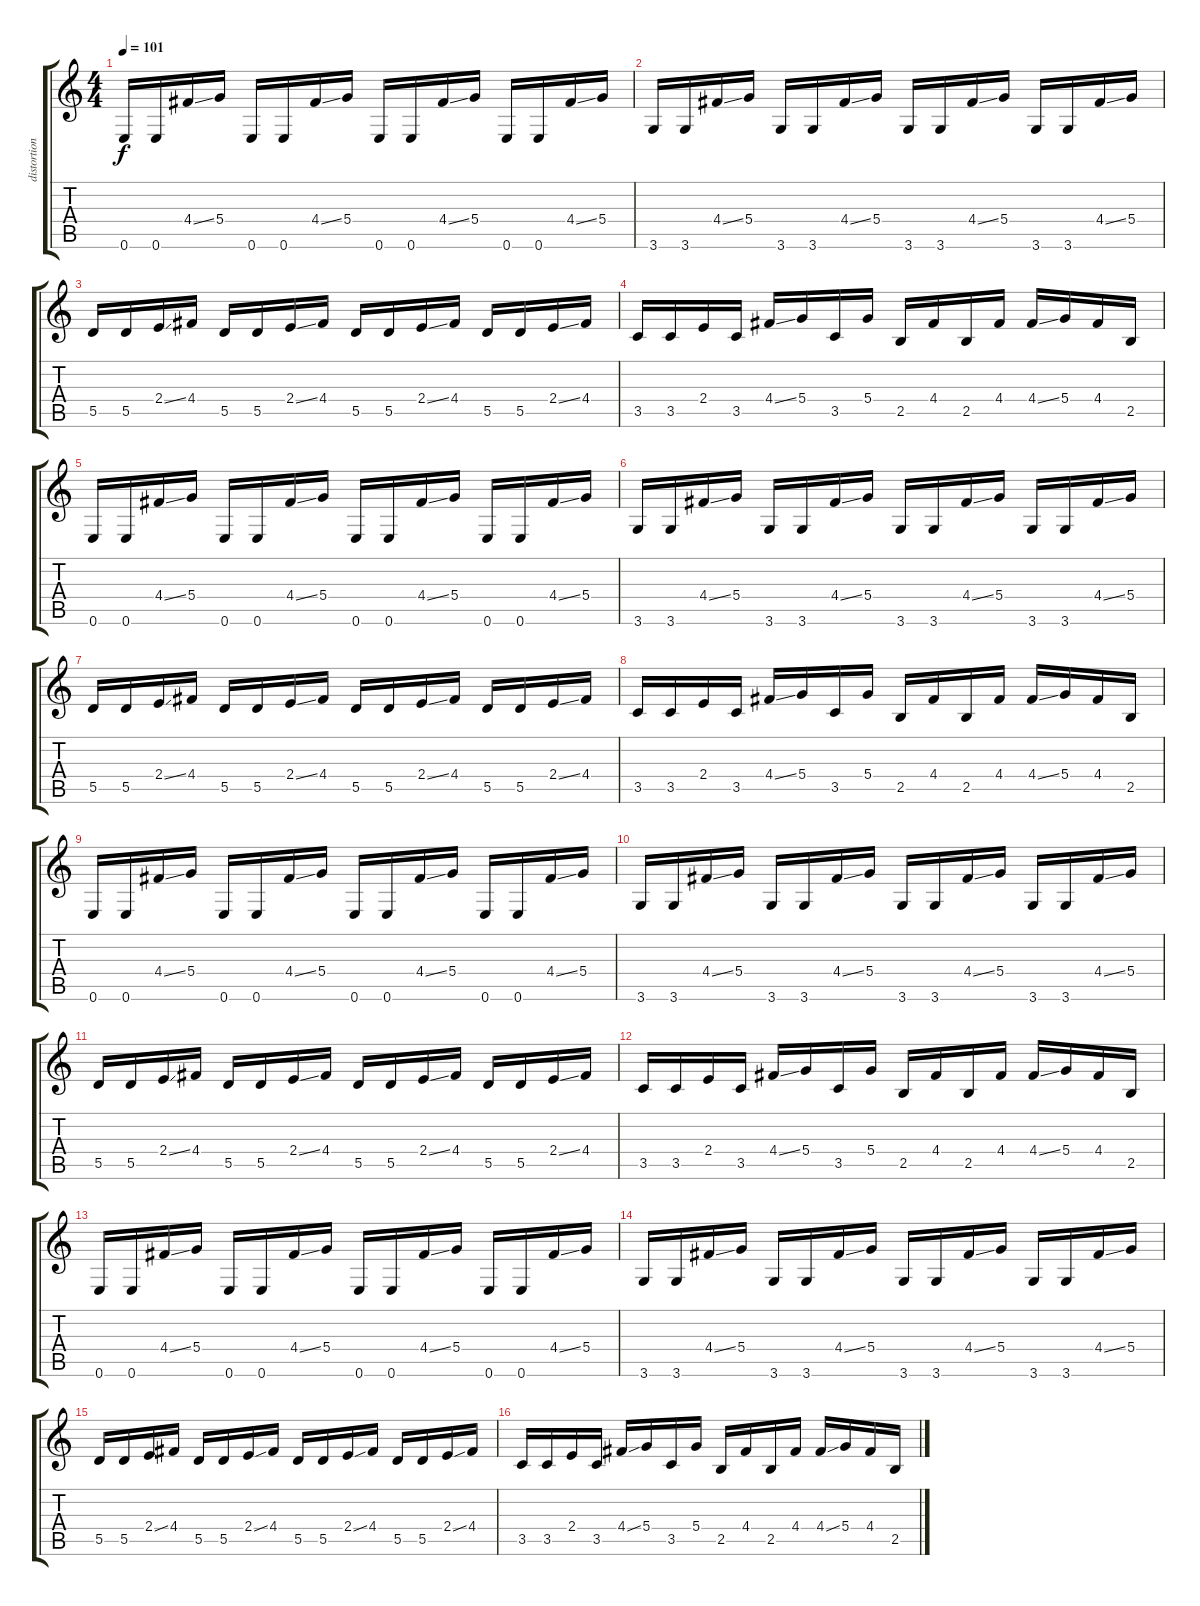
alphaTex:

\track ("distortion" "distortion") {instrument distortionguitar}
\staff {score tabs}
\tuning (E4 B3 G3 D3 A2 E2) {hide}
\ts (4 4)
\tempo 101
\clef g2
\ks c
0.6.16{dy f instrument distortionguitar} 0.6.16 4.4{ss}.16 5.4.16 0.6.16 0.6.16 4.4{ss}.16 5.4.16 0.6.16 0.6.16 4.4{ss}.16 5.4.16 0.6.16 0.6.16 4.4{ss}.16 5.4.16 |
3.6.16 3.6.16 4.4{ss}.16 5.4.16 3.6.16 3.6.16 4.4{ss}.16 5.4.16 3.6.16 3.6.16 4.4{ss}.16 5.4.16 3.6.16 3.6.16 4.4{ss}.16 5.4.16 |
5.5.16 5.5.16 2.4{ss}.16 4.4.16 5.5.16 5.5.16 2.4{ss}.16 4.4.16 5.5.16 5.5.16 2.4{ss}.16 4.4.16 5.5.16 5.5.16 2.4{ss}.16 4.4.16 |
3.5.16 3.5.16 2.4.16 3.5.16 4.4{ss}.16 5.4.16 3.5.16 5.4.16 2.5.16 4.4.16 2.5.16 4.4.16 4.4{ss}.16 5.4.16 4.4.16 2.5.16 |
0.6.16 0.6.16 4.4{ss}.16 5.4.16 0.6.16 0.6.16 4.4{ss}.16 5.4.16 0.6.16 0.6.16 4.4{ss}.16 5.4.16 0.6.16 0.6.16 4.4{ss}.16 5.4.16 |
3.6.16 3.6.16 4.4{ss}.16 5.4.16 3.6.16 3.6.16 4.4{ss}.16 5.4.16 3.6.16 3.6.16 4.4{ss}.16 5.4.16 3.6.16 3.6.16 4.4{ss}.16 5.4.16 |
5.5.16 5.5.16 2.4{ss}.16 4.4.16 5.5.16 5.5.16 2.4{ss}.16 4.4.16 5.5.16 5.5.16 2.4{ss}.16 4.4.16 5.5.16 5.5.16 2.4{ss}.16 4.4.16 |
3.5.16 3.5.16 2.4.16 3.5.16 4.4{ss}.16 5.4.16 3.5.16 5.4.16 2.5.16 4.4.16 2.5.16 4.4.16 4.4{ss}.16 5.4.16 4.4.16 2.5.16 |
0.6.16 0.6.16 4.4{ss}.16 5.4.16 0.6.16 0.6.16 4.4{ss}.16 5.4.16 0.6.16 0.6.16 4.4{ss}.16 5.4.16 0.6.16 0.6.16 4.4{ss}.16 5.4.16 |
3.6.16 3.6.16 4.4{ss}.16 5.4.16 3.6.16 3.6.16 4.4{ss}.16 5.4.16 3.6.16 3.6.16 4.4{ss}.16 5.4.16 3.6.16 3.6.16 4.4{ss}.16 5.4.16 |
5.5.16 5.5.16 2.4{ss}.16 4.4.16 5.5.16 5.5.16 2.4{ss}.16 4.4.16 5.5.16 5.5.16 2.4{ss}.16 4.4.16 5.5.16 5.5.16 2.4{ss}.16 4.4.16 |
3.5.16 3.5.16 2.4.16 3.5.16 4.4{ss}.16 5.4.16 3.5.16 5.4.16 2.5.16 4.4.16 2.5.16 4.4.16 4.4{ss}.16 5.4.16 4.4.16 2.5.16 |
0.6.16 0.6.16 4.4{ss}.16 5.4.16 0.6.16 0.6.16 4.4{ss}.16 5.4.16 0.6.16 0.6.16 4.4{ss}.16 5.4.16 0.6.16 0.6.16 4.4{ss}.16 5.4.16 |
3.6.16 3.6.16 4.4{ss}.16 5.4.16 3.6.16 3.6.16 4.4{ss}.16 5.4.16 3.6.16 3.6.16 4.4{ss}.16 5.4.16 3.6.16 3.6.16 4.4{ss}.16 5.4.16 |
5.5.16 5.5.16 2.4{ss}.16 4.4.16 5.5.16 5.5.16 2.4{ss}.16 4.4.16 5.5.16 5.5.16 2.4{ss}.16 4.4.16 5.5.16 5.5.16 2.4{ss}.16 4.4.16 |
3.5.16 3.5.16 2.4.16 3.5.16 4.4{ss}.16 5.4.16 3.5.16 5.4.16 2.5.16 4.4.16 2.5.16 4.4.16 4.4{ss}.16 5.4.16 4.4.16 2.5.16
